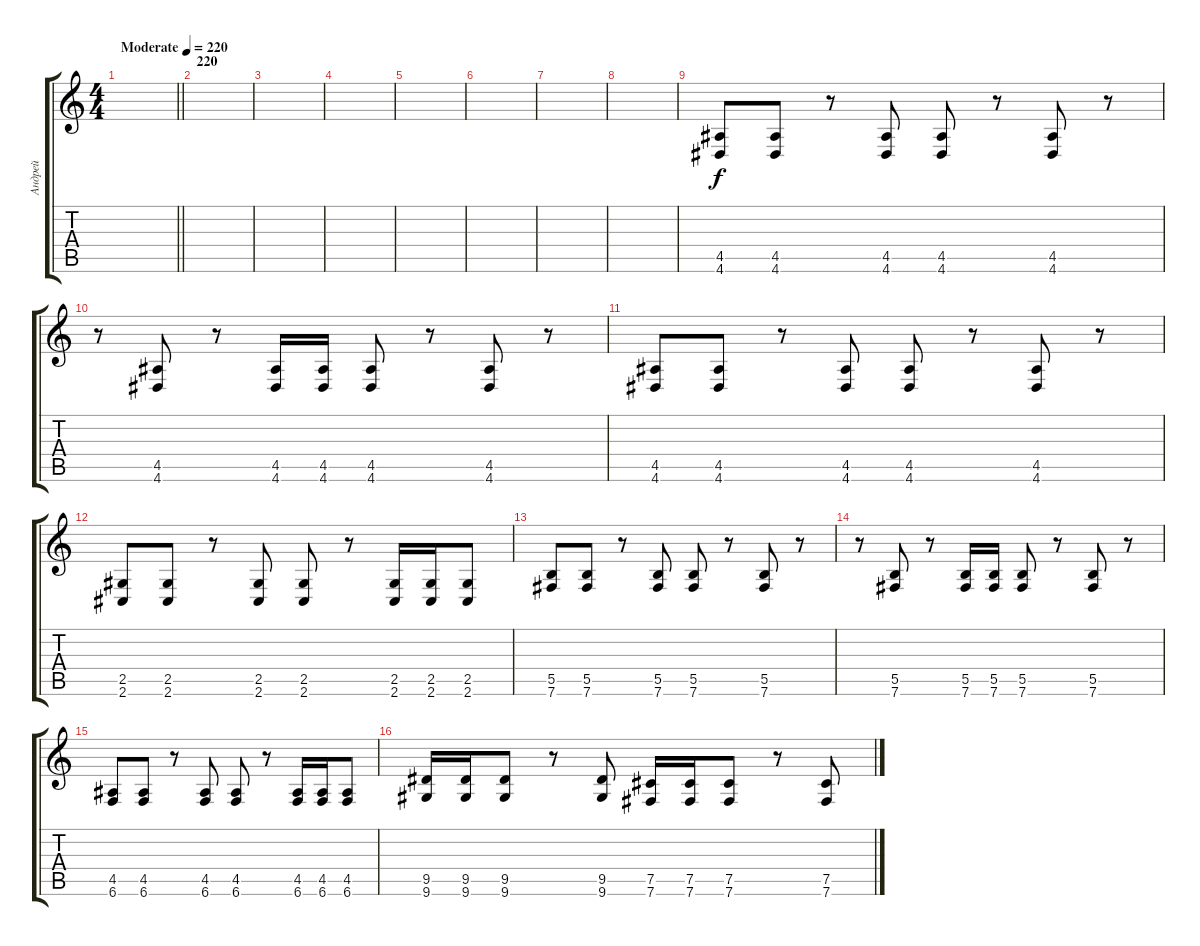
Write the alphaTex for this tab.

\track ("Андрей" "Андрей") {instrument overdrivenguitar}
\staff {score tabs}
\tuning (Db4 Ab3 E3 B2 Gb2 B1) {hide}
\ts (4 4)
\tempo (220 "Moderate")
\clef g2
\barLineRight lightlight
\ks c
|
\section ("" "220")
|
|
|
|
|
|
|
(4.5 4.6).8 (4.5 4.6).8 r.8 (4.5 4.6).8 (4.5 4.6).8 r.8 (4.5 4.6).8 r.8 |
r.8 (4.5 4.6).8 r.8 (4.5 4.6).16 (4.5 4.6).16 (4.5 4.6).8 r.8 (4.5 4.6).8 r.8 |
(4.5 4.6).8 (4.5 4.6).8 r.8 (4.5 4.6).8 (4.5 4.6).8 r.8 (4.5 4.6).8 r.8 |
(2.5 2.6).8 (2.5 2.6).8 r.8 (2.5 2.6).8 (2.5 2.6).8 r.8 (2.5 2.6).16 (2.5 2.6).16 (2.5 2.6).8 |
(5.5 7.6).8 (5.5 7.6).8 r.8 (5.5 7.6).8 (5.5 7.6).8 r.8 (5.5 7.6).8 r.8 |
r.8 (5.5 7.6).8 r.8 (5.5 7.6).16 (5.5 7.6).16 (5.5 7.6).8 r.8 (5.5 7.6).8 r.8 |
(4.5 6.6).8 (4.5 6.6).8 r.8 (4.5 6.6).8 (4.5 6.6).8 r.8 (4.5 6.6).16 (4.5 6.6).16 (4.5 6.6).8 |
(9.5 9.6).16 (9.5 9.6).16 (9.5 9.6).8 r.8 (9.5 9.6).8 (7.5 7.6).16 (7.5 7.6).16 (7.5 7.6).8 r.8 (7.5 7.6).8
